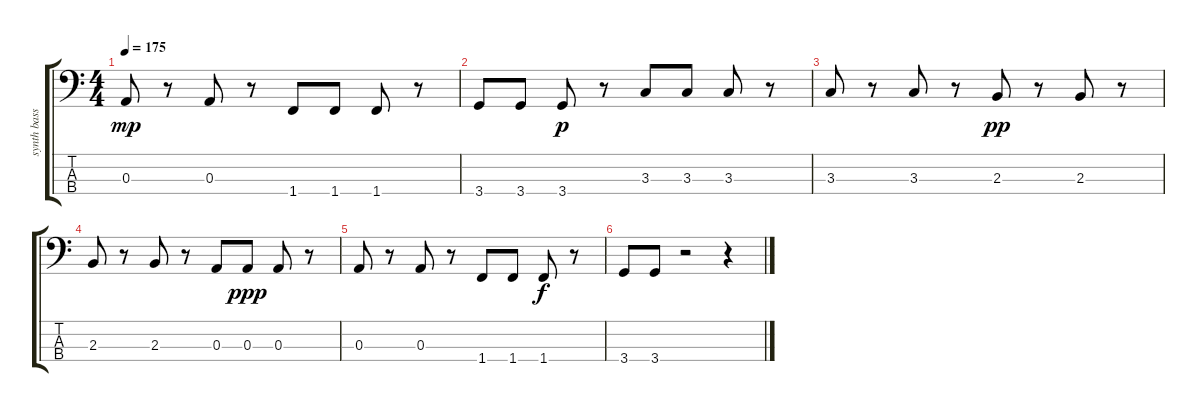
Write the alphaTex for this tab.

\track ("synth bass" "synth bass") {instrument synthbass1}
\staff {score tabs}
\tuning (G2 D2 A1 E1) {hide}
\ts (4 4)
\tempo 175
\clef f4
\ks c
0.3.8{dy mp} r.8 0.3.8 r.8 1.4.8 1.4.8 1.4.8 r.8 |
3.4.8 3.4.8 3.4.8{dy p} r.8 3.3.8 3.3.8 3.3.8 r.8 |
3.3.8 r.8 3.3.8 r.8 2.3.8{dy pp} r.8 2.3.8 r.8 |
2.3.8 r.8 2.3.8 r.8 0.3.8 0.3.8{dy ppp} 0.3.8 r.8 |
0.3.8 r.8 0.3.8 r.8 1.4.8 1.4.8 1.4.8{dy f} r.8 |
3.4.8 3.4.8 r.2 r.4
